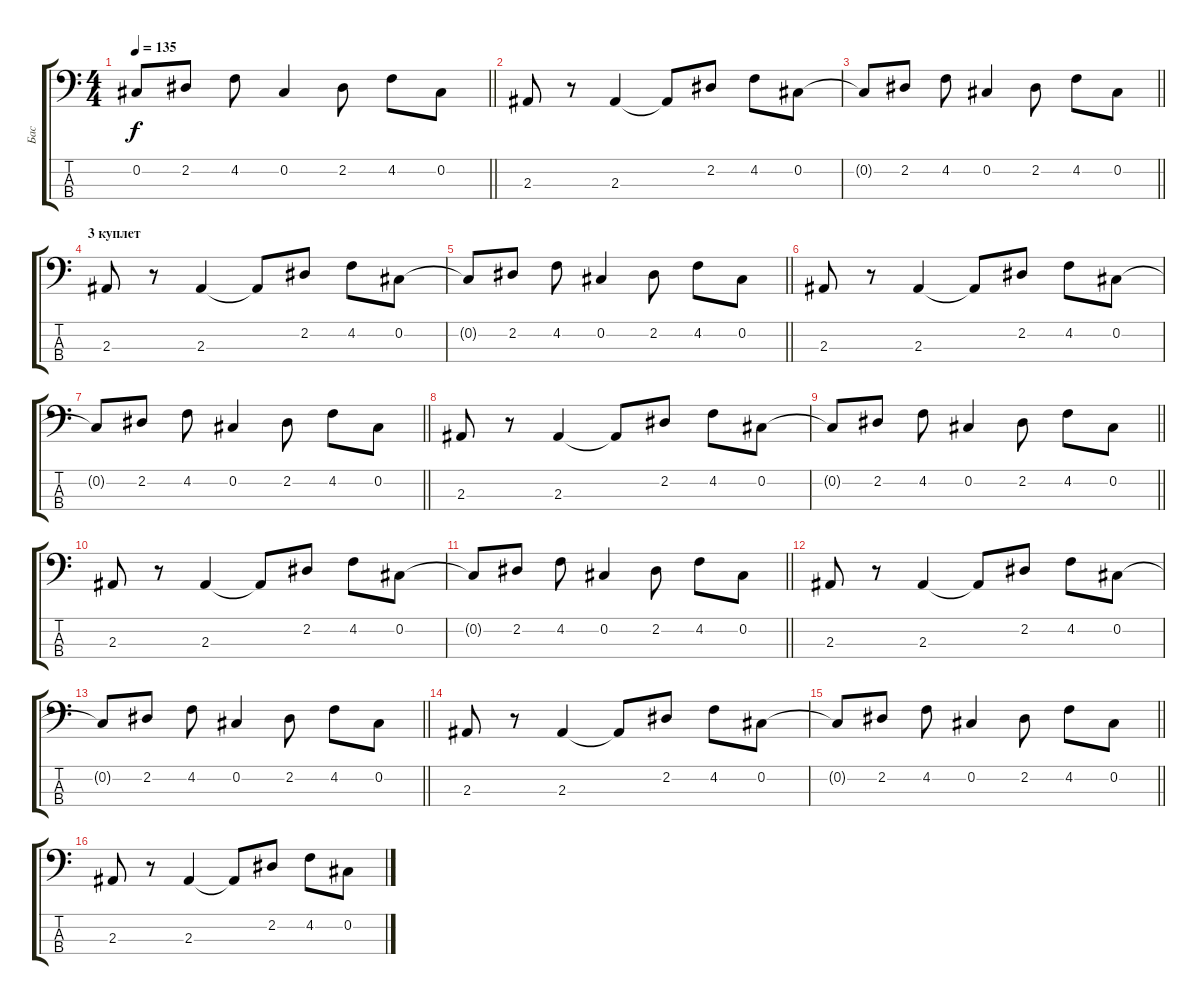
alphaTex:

\track ("Бас" "Бас") {instrument electricbassfinger}
\staff {score tabs}
\tuning (Gb2 Db2 Ab1 Eb1) {hide}
\ts (4 4)
\tempo 135
\clef f4
\barLineRight lightlight
\ks c
0.2{t}.8{dy f} 2.2.8 4.2.8 0.2.4 2.2.8 4.2.8 0.2.8 |
2.3.8 r.8 2.3.4 2.3{t}.8 2.2.8 4.2.8 0.2.8 |
\barLineRight lightlight
0.2{t}.8 2.2.8 4.2.8 0.2.4 2.2.8 4.2.8 0.2.8 |
\section ("" "3 куплет")
2.3.8 r.8 2.3.4 2.3{t}.8 2.2.8 4.2.8 0.2.8 |
\barLineRight lightlight
0.2{t}.8 2.2.8 4.2.8 0.2.4 2.2.8 4.2.8 0.2.8 |
2.3.8 r.8 2.3.4 2.3{t}.8 2.2.8 4.2.8 0.2.8 |
\barLineRight lightlight
0.2{t}.8 2.2.8 4.2.8 0.2.4 2.2.8 4.2.8 0.2.8 |
2.3.8 r.8 2.3.4 2.3{t}.8 2.2.8 4.2.8 0.2.8 |
\barLineRight lightlight
0.2{t}.8 2.2.8 4.2.8 0.2.4 2.2.8 4.2.8 0.2.8 |
2.3.8 r.8 2.3.4 2.3{t}.8 2.2.8 4.2.8 0.2.8 |
\barLineRight lightlight
0.2{t}.8 2.2.8 4.2.8 0.2.4 2.2.8 4.2.8 0.2.8 |
2.3.8 r.8 2.3.4 2.3{t}.8 2.2.8 4.2.8 0.2.8 |
\barLineRight lightlight
0.2{t}.8 2.2.8 4.2.8 0.2.4 2.2.8 4.2.8 0.2.8 |
2.3.8 r.8 2.3.4 2.3{t}.8 2.2.8 4.2.8 0.2.8 |
\barLineRight lightlight
0.2{t}.8 2.2.8 4.2.8 0.2.4 2.2.8 4.2.8 0.2.8 |
2.3.8 r.8 2.3.4 2.3{t}.8 2.2.8 4.2.8 0.2.8
